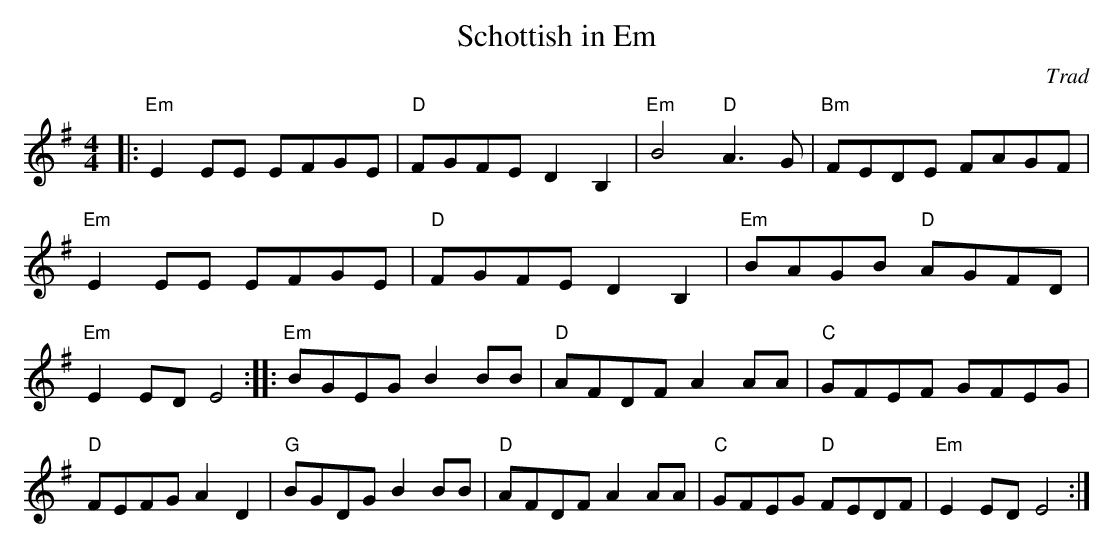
X:1
T:Schottish in Em
C:Trad
M:4/4
L:1/8
E:11
K:Em
|:"Em"E2 EE EFGE|"D"FGFE D2 B,2|"Em"B4 "D"A3 G|"Bm"FEDE FAGF|\
"Em"E2 EE EFGE|"D"FGFE D2 B,2|"Em"BAGB "D"AGFD|"Em"E2 ED E4::\
"Em"BGEG B2 BB|"D"AFDF A2 AA|"C"GFEF GFEG|"D"FEFG A2 D2|\
"G"BGDG B2 BB|"D"AFDF A2 AA|"C"GFEG "D"FEDF|"Em"E2 ED E4:|**
